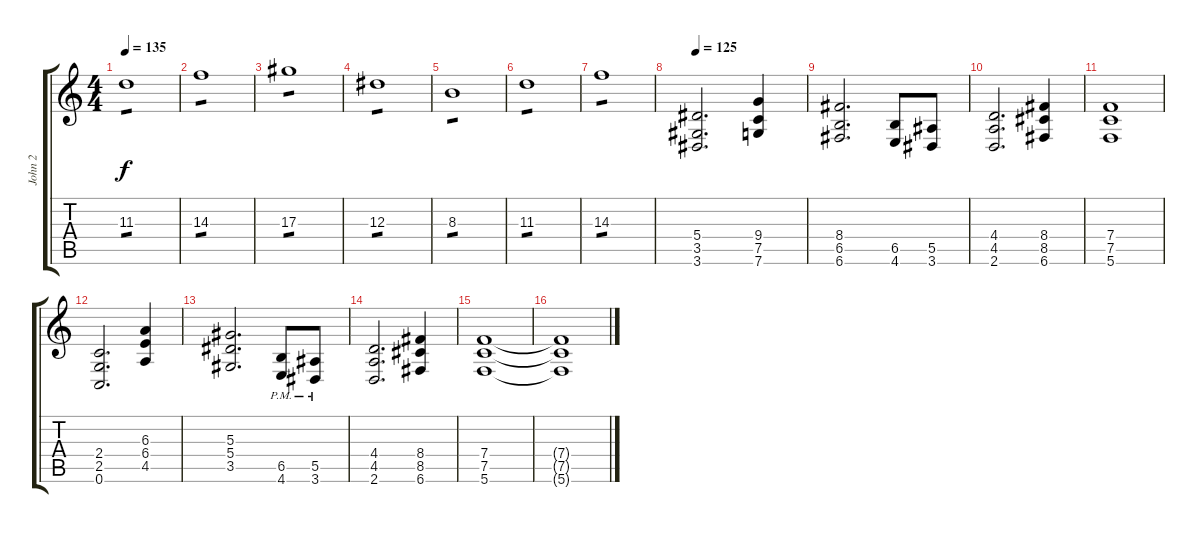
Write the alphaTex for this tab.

\track ("John 2" "John 2") {instrument distortionguitar}
\staff {score tabs}
\tuning (C4 G3 Eb3 Bb2 F2 C2) {hide}
\ts (4 4)
\tempo 135
\clef g2
\ks c
11.3.1{tp 1 dy f} |
14.3.1{tp 1} |
17.3.1{tp 1} |
12.3.1{tp 1} |
8.3.1{tp 1} |
11.3.1{tp 1} |
14.3.1{tp 1} |
\tempo 125
(5.4 3.5 3.6).2{d} (9.4 7.5 7.6).4 |
(8.4 6.5 6.6).2{d} (6.5 4.6).8 (5.5 3.6).8 |
(4.4 4.5 2.6).2{d} (8.4 8.5 6.6).4 |
(7.4 7.5 5.6).1 |
(2.4 2.5 0.6).2{d} (6.3 6.4 4.5).4 |
(5.3 5.4 3.5).2{d} (6.5{pm} 4.6{pm}).8 (5.5{pm} 3.6{pm}).8 |
(4.4 4.5 2.6).2{d} (8.4 8.5 6.6).4 |
(7.4 7.5 5.6).1 |
(7.4{t} 7.5{t} 5.6{t}).1
